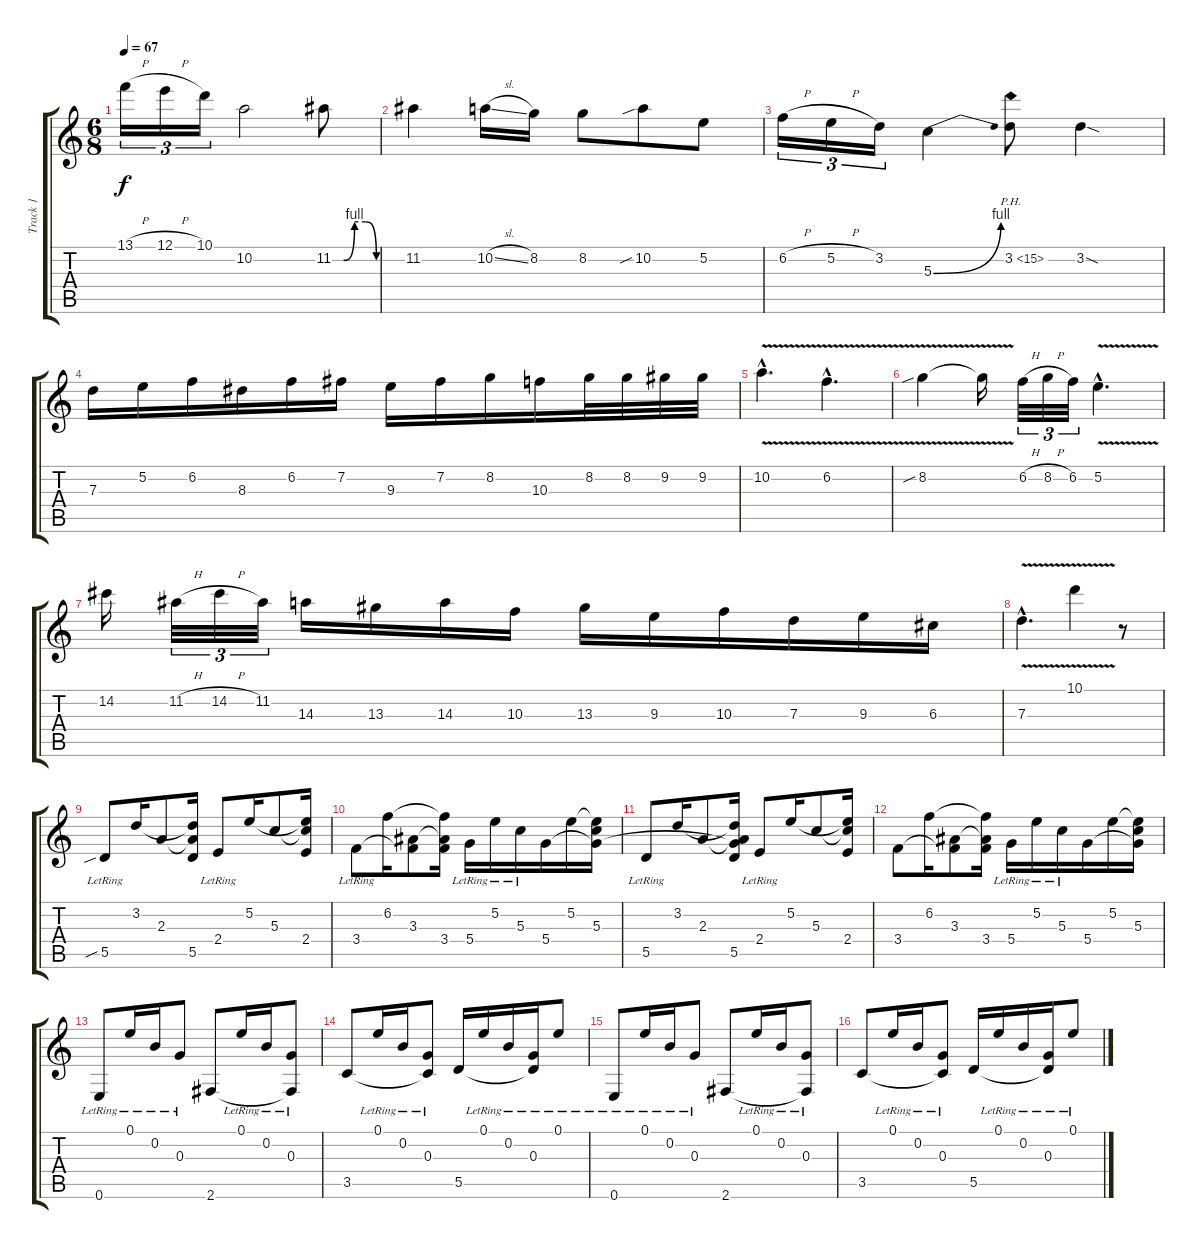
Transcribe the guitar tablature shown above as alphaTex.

\track ("Track 1" "Track 1") {instrument electricguitarclean}
\staff {score tabs}
\tuning (E4 B3 G3 D3 A2 E2) {hide}
\ts (6 8)
\tempo 67
\clef g2
\ks c
13.1{h}.16{tu (3 2) dy f} 12.1{h}.16{tu (3 2)} 10.1.16{tu (3 2)} 10.2.2 11.2{be (custom 0 0 15 0 30 4 45 4 60 0)}.8 |
11.2.4 10.2{sl}.16 8.2.16 8.2.8 10.2{sib}.8 5.2.8 |
6.2{h}.16{tu (3 2)} 5.2{h}.16{tu (3 2)} 3.2.16{tu (3 2)} 5.3{be (bend 0 0 60 4)}.4 3.2{ph 12}.8 3.2{sod}.4 |
7.3.16 5.2.16 6.2.16 8.3.16 6.2.16 7.2.16 9.3.16 7.2.16 8.2.16 10.3.16 8.2.32 8.2.32 9.2.32 9.2.32 |
10.2{v hac}.4{d} 6.2{v hac}.4{d} |
8.2{v sib}.4 8.2{t}.16 6.2{h}.32{tu (3 2)} 8.2{h}.32{tu (3 2)} 6.2.32{tu (3 2)} 5.2{v hac}.4{d} |
14.2.16 11.2{h}.32{tu (3 2)} 14.2{h}.32{tu (3 2)} 11.2.32{tu (3 2)} 14.3.16 13.3.16 14.3.16 10.3.16 13.3.16 9.3.16 10.3.16 7.3.16 9.3.16 6.3.16 |
7.3{v hac}.4{d} 10.1{v}.4 r.8{instrument electricguitarclean} |
5.5{sib lr}.8{instrument electricguitarclean} 3.2.16 2.3.8 (3.2{t} 2.3{t} 5.5).16 2.4{lr}.8 5.2.16 5.3.8 (5.2{t} 5.3{t} 2.4).16 |
3.4{lr}.8 6.2.16 (3.3 3.4{t}).8 (6.2{t} 3.3{t} 3.4).16 5.4{lr}.16 5.2{lr}.16 5.3{lr}.16 5.4.16 5.2.16 (5.2{t} 5.3 5.4{t}).16 |
5.5{lr}.8 3.2.16 2.3.8 (3.2{t} 2.3{t} 5.4{t} 5.5).16 2.4{lr}.8 5.2.16 5.3.8 (5.2{t} 5.3{t} 2.4).16 |
3.4.8 6.2.16 (3.3 3.4{t}).8 (6.2{t} 3.3{t} 3.4).16 5.4{lr}.16 5.2{lr}.16 5.3{lr}.16 5.4.16 5.2.16 (5.2{t} 5.3 5.4{t}).16 |
0.6{lr}.8 0.1{lr}.16 0.2{lr}.16 0.3{lr}.8 2.6.8 0.1{lr}.16 0.2{lr}.16 (0.3{lr} 2.6{t}).8 |
3.5.8 0.1{lr}.16 0.2{lr}.16 (0.3{lr} 3.5{t}).8 5.5.16 0.1{lr}.16 0.2{lr}.16 (0.3{lr} 5.5{t}).16 0.1{lr}.8 |
0.6{lr}.8 0.1{lr}.16 0.2{lr}.16 0.3{lr}.8 2.6.8 0.1{lr}.16 0.2{lr}.16 (0.3{lr} 2.6{t}).8 |
3.5.8 0.1{lr}.16 0.2{lr}.16 (0.3{lr} 3.5{t}).8 5.5.16 0.1{lr}.16 0.2{lr}.16 (0.3{lr} 5.5{t}).16 0.1{lr}.8
